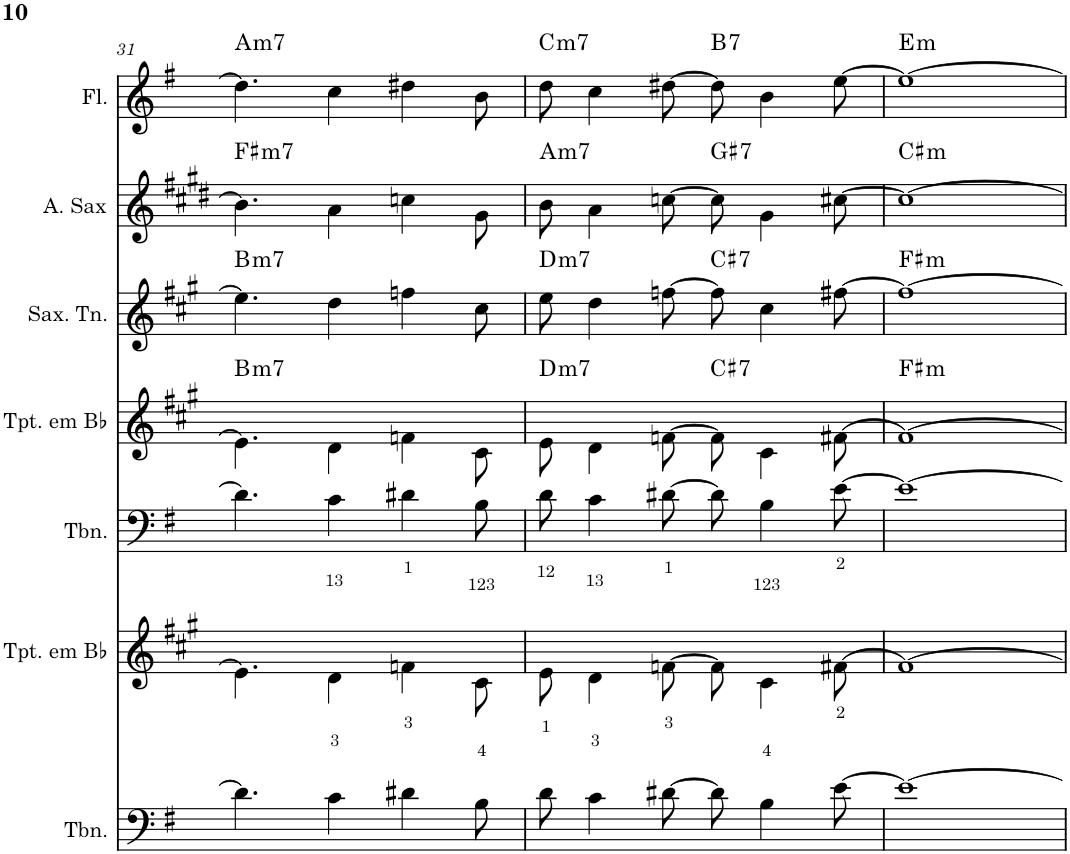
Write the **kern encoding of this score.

**kern	**kern	**kern	**kern	**harte	**kern	**harte	**kern	**harte	**kern	**harte
*part7	*part6	*part5	*part4	*part4	*part3	*part3	*part2	*part2	*part1	*part1
*staff7	*staff6	*staff5	*staff4	*	*staff3	*	*staff2	*	*staff1	*
*I"Trombone	*I"Trompete em Bb	*I"Trombone	*I"Trompete em Bb	*	*I"Saxofone Tenor	*	*I"Saxofone Alto	*	*I"Flauta Transversal	*
*I'Tbn.	*I'Tpt. em Bb	*I'Tbn.	*I'Tpt. em Bb	*	*I'Sax. Tn.	*	*	*	*I'Fl.	*
!!LO:PB:g=z
*clefF4	*clefG2	*clefF4	*clefG2	*	*clefG2	*	*clefG2	*	*clefG2	*
*	*Trd1c2	*	*Trd1c2	*	*Trd8c14	*	*Trd5c9	*	*	*
*k[f#]	*k[f#c#g#]	*k[f#]	*k[f#c#g#]	*	*k[f#c#g#]	*	*k[f#c#g#d#]	*	*k[f#]	*
*M4/4	*M4/4	*M4/4	*M4/4	*	*M4/4	*	*M4/4	*	*M4/4	*
=31	=31	=31	=31	=31	=31	=31	=31	=31	=31	=31
!	!	!	!	!LO:H:kt=m7	!	!LO:H:kt=m7	!	!LO:H:kt=m7	!	!LO:H:kt=m7
4.d\]	4.e\]	4.d\]	4.e\]	B:min7	4.ee\]	B:min7	4.b\]	F#:min7	4.dd\]	A:min7
4c\	4d\	4c\	4d\	.	4dd\	.	4a\	.	4cc\	.
4d#X\	4fn\	4d#X\	4fn\	.	4ffn\	.	4ccn\	.	4dd#X\	.
8B\	8c#\	8B\	8c#\	.	8cc#\	.	8g#\	.	8b\	.
=32	=32	=32	=32	=32	=32	=32	=32	=32	=32	=32
!	!	!	!	!LO:H:kt=m7	!	!LO:H:kt=m7	!	!LO:H:kt=m7	!	!LO:H:kt=m7
8d\	8e\	8d\	8e\	D:min7	8ee\	D:min7	8b\	A:min7	8dd\	C:min7
4c\	4d\	4c\	4d\	.	4dd\	.	4a\	.	4cc\	.
[8d#X\	[8fn\	[8d#X\	[8fn\	.	[8ffn\	.	[8ccn\	.	[8dd#X\	.
!	!	!	!	!LO:H:kt=7	!	!LO:H:kt=7	!	!LO:H:kt=7	!	!LO:H:kt=7
8d#\]	8f\]	8d#\]	8f\]	C#:7	8ff\]	C#:7	8cc\]	G#:7	8dd#\]	B:7
4B\	4c#\	4B\	4c#\	.	4cc#\	.	4g#\	.	4b\	.
[8e\	[8f#X\	[8e\	[8f#X\	.	[8ff#X\	.	[8cc#X\	.	[8ee\	.
=33	=33	=33	=33	=33	=33	=33	=33	=33	=33	=33
!	!	!	!	!LO:H:kt=m	!	!LO:H:kt=m	!	!LO:H:kt=m	!	!LO:H:kt=m
1e_	1f#_	1e_	1f#_	F#:min	1ff#_	F#:min	1cc#_	C#:min	1ee_	E:min
=	=	=	=	=	=	=	=	=	=	=
*-	*-	*-	*-	*-	*-	*-	*-	*-	*-	*-
